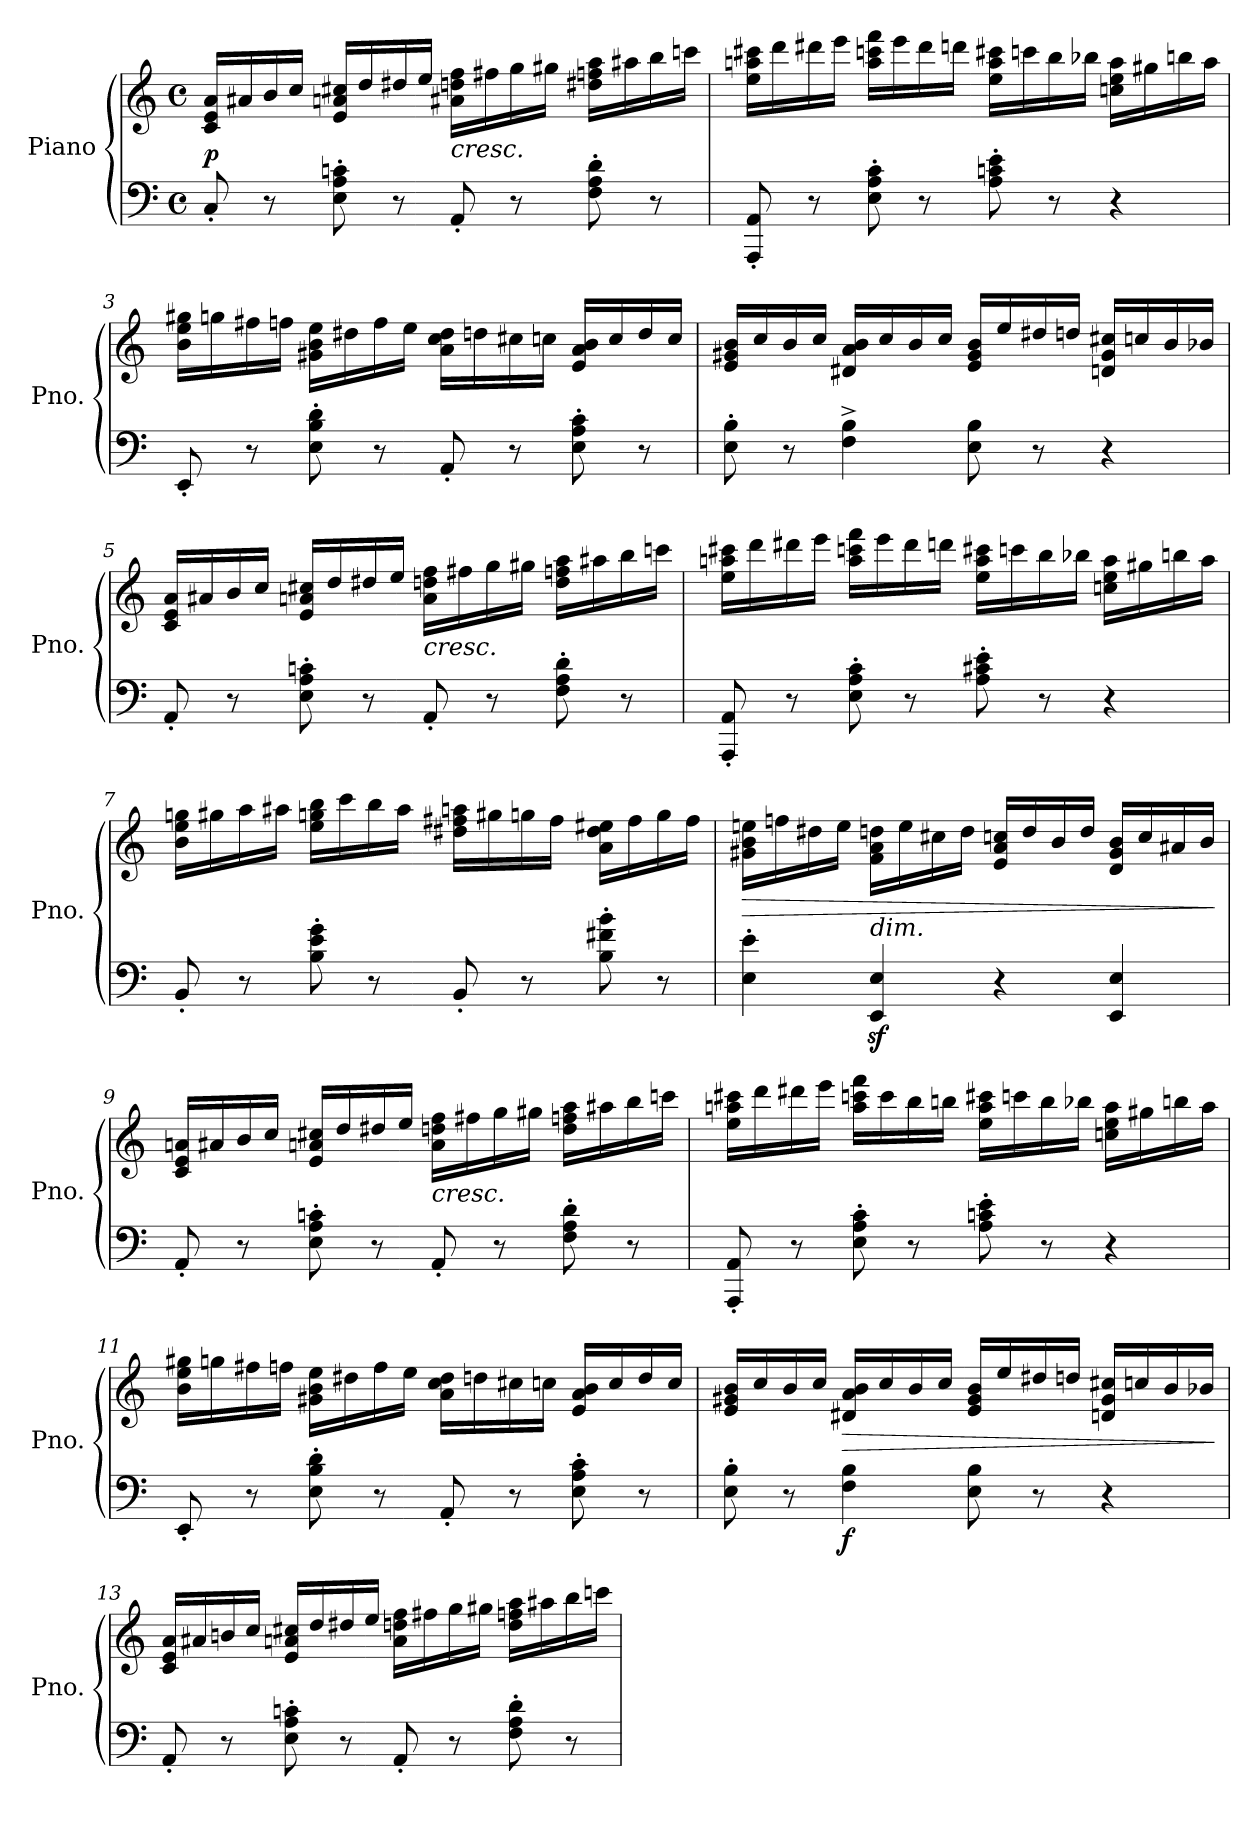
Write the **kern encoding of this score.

**kern	**kern	**dynam
*part1	*part1	*part1
*staff2	*staff1	*staff1/2
*I"Piano	*	*
*I'Pno.	*	*
*clefF4	*clefG2	*
*k[]	*k[]	*
*M4/4	*M4/4	*
*met(c)	*met(c)	*
*MM144	*MM144	*
=1	=1	=1
!	!	!LO:DY:a=2
8C'/	16c/ 16e/ 16a/LL	p
.	16a#X/	.
8r	16b/	.
.	16cc/JJ	.
8E\' 8A\' 8cn\'	16e/ 16an/ 16cc#X/LL	.
.	16dd/	.
8r	16dd#X/	.
.	16ee/JJ	.
!	!LO:TX:b:i:t=cresc.	!
8AA'/	16a#X\ 16ddn\ 16ff\LL	.
.	16ff#X\	.
8r	16gg\	.
.	16gg#X\JJ	.
8F\' 8A\' 8d\'	16dd#X\ 16ffn\ 16aa\LL	.
.	16aa#X\	.
8r	16bb\	.
.	16cccn\JJ	.
!!LO:LB:g=z
=2	=2	=2
8AAA/' 8AA/'	16ee\ 16aan\ 16ccc#X\LL	.
.	16ddd\	.
8r	16ddd#X\	.
.	16eee\JJ	.
8E\' 8A\' 8c\'	16aa\ 16cccn\ 16fff\LL	.
.	16eee\	.
8r	16ddd#\	.
.	16dddn\JJ	.
8A\' 8cn\' 8e\'	16ee\ 16aa\ 16ccc#X\LL	.
.	16cccn\	.
8r	16bb\	.
.	16bb-X\JJ	.
4r	16ccn\ 16ee\ 16aa\LL	.
.	16gg#X\	.
.	16bbn\	.
.	16aa\JJ	.
!!LO:LB:g=z
=3	=3	=3
8EE'/	16b\ 16ee\ 16gg#X\LL	.
.	16ggn\	.
8r	16ff#X\	.
.	16ffn\JJ	.
8E\' 8B\' 8d\'	16g#X\ 16b\ 16ee\LL	.
.	16dd#X\	.
8r	16ff\	.
.	16ee\JJ	.
8AA'/	16a\ 16cc\ 16dd#\LL	.
.	16ddn\	.
8r	16cc#X\	.
.	16ccn\JJ	.
8E\' 8A\' 8c\'	16e/ 16a/ 16b/LL	.
.	16cc/	.
8r	16dd/	.
.	16cc/JJ	.
=4	=4	=4
8E\' 8B\'	16e/ 16g#X/ 16b/LL	.
.	16cc/	.
8r	16b/	.
.	16cc/JJ	.
4F\^ 4B\^	16d#X/ 16a/ 16b/LL	.
.	16cc/	.
.	16b/	.
.	16cc/JJ	.
8E\ 8B\	16e/ 16g#/ 16b/LL	.
.	16ee/	.
8r	16dd#X/	.
.	16ddn/JJ	.
4r	16dn/ 16g#/ 16cc#X/LL	.
.	16ccn/	.
.	16b/	.
.	16b-X/JJ	.
!!LO:LB:g=z
=5	=5	=5
8AA'/	16c/ 16e/ 16a/LL	.
.	16a#X/	.
8r	16b/	.
.	16cc/JJ	.
8E\' 8A\' 8cn\'	16e/ 16an/ 16cc#X/LL	.
.	16dd/	.
8r	16dd#X/	.
.	16ee/JJ	.
!	!LO:TX:b:i:t=cresc.	!
8AA'/	16a\ 16ddn\ 16ff\LL	.
.	16ff#X\	.
8r	16gg\	.
.	16gg#X\JJ	.
8F\' 8A\' 8d\'	16dd\ 16ffn\ 16aa\LL	.
.	16aa#X\	.
8r	16bb\	.
.	16cccn\JJ	.
!!LO:LB:g=z
=6	=6	=6
8AAA/' 8AA/'	16ee\ 16aan\ 16ccc#X\LL	.
.	16ddd\	.
8r	16ddd#X\	.
.	16eee\JJ	.
8E\' 8A\' 8c\'	16aa\ 16cccn\ 16fff\LL	.
.	16eee\	.
8r	16ddd#\	.
.	16dddn\JJ	.
8A\' 8c#X\' 8e\'	16ee\ 16aa\ 16ccc#X\LL	.
.	16cccn\	.
8r	16bb\	.
.	16bb-X\JJ	.
4r	16ccn\ 16ee\ 16aa\LL	.
.	16gg#X\	.
.	16bbn\	.
.	16aa\JJ	.
!!LO:PB:g=z
=7	=7	=7
8BB'/	16b\ 16ee\ 16ggn\LL	.
.	16gg#X\	.
8r	16aa\	.
.	16aa#X\JJ	.
8B\' 8e\' 8g\'	16ee\ 16ggn\ 16bb\LL	.
.	16ccc\	.
8r	16bb\	.
.	16aa#\JJ	.
8BB'/	16dd#X\ 16ff#X\ 16aan\LL	.
.	16gg#X\	.
8r	16ggn\	.
.	16ff#\JJ	.
8B\' 8f#X\' 8b\'	16a\ 16dd#\ 16ee#X\LL	.
.	16ff#\	.
8r	16gg\	.
.	16ff#\JJ	.
=8	=8	=8
!	!	!LO:HP:b
4E\' 4e\'	16g#X\ 16b\ 16een\LL	>
.	16ffn\	.
.	16dd#X\	.
.	16ee\JJ	.
!	!LO:TX:b:i:t=dim.	!
4EE/z< 4E/z<	16f\ 16a\ 16ddn\LL	.
.	16ee\	.
.	16cc#X\	.
.	16dd\JJ	.
4r	16e/ 16a/ 16ccn/LL	.
.	16dd/	.
.	16b/	.
.	16dd/JJ	.
4EE/ 4E/	16d/ 16g#/ 16b/LL	.
.	16cc/	.
.	16a#X/	.
.	16b/JJ	.
.	.	]
!!LO:LB:g=z
=9	=9	=9
8AA'/	16c/ 16e/ 16an/LL	.
.	16a#X/	.
8r	16b/	.
.	16cc/JJ	.
8E\' 8A\' 8cn\'	16e/ 16an/ 16cc#X/LL	.
.	16dd/	.
8r	16dd#X/	.
.	16ee/JJ	.
!	!LO:TX:b:i:t=cresc.	!
8AA'/	16a\ 16ddn\ 16ff\LL	.
.	16ff#X\	.
8r	16gg\	.
.	16gg#X\JJ	.
8F\' 8A\' 8d\'	16dd\ 16ffn\ 16aa\LL	.
.	16aa#X\	.
8r	16bb\	.
.	16cccn\JJ	.
!!LO:LB:g=z
=10	=10	=10
8AAA/' 8AA/'	16ee\ 16aan\ 16ccc#X\LL	.
.	16ddd\	.
8r	16ddd#X\	.
.	16eee\JJ	.
8E\' 8A\' 8c\'	16aa\ 16cccn\ 16fff\LL	.
.	16ccc\	.
8r	16bb\	.
.	16bbn\JJ	.
8A\' 8cn\' 8e\'	16ee\ 16aa\ 16ccc#X\LL	.
.	16cccn\	.
8r	16bb\	.
.	16bb-X\JJ	.
4r	16ccn\ 16ee\ 16aa\LL	.
.	16gg#X\	.
.	16bbn\	.
.	16aa\JJ	.
!!LO:LB:g=z
=11	=11	=11
8EE'/	16b\ 16ee\ 16gg#X\LL	.
.	16ggn\	.
8r	16ff#X\	.
.	16ffn\JJ	.
8E\' 8B\' 8d\'	16g#X\ 16b\ 16ee\LL	.
.	16dd#X\	.
8r	16ff\	.
.	16ee\JJ	.
8AA'/	16a\ 16cc\ 16dd#\LL	.
.	16ddn\	.
8r	16cc#X\	.
.	16ccn\JJ	.
8E\' 8A\' 8c\'	16e/ 16a/ 16b/LL	.
.	16cc/	.
8r	16dd/	.
.	16cc/JJ	.
=12	=12	=12
8E\' 8B\'	16e/ 16g#X/ 16b/LL	.
.	16cc/	.
8r	16b/	.
.	16cc/JJ	.
!	!	!LO:HP:b
!	!	!LO:DY:n=1:b=2
4F\ 4B\	16d#X/ 16a/ 16b/LL	> f
.	16cc/	.
.	16b/	.
.	16cc/JJ	.
8E\ 8B\	16e/ 16g#/ 16b/LL	.
.	16ee/	.
8r	16dd#X/	.
.	16ddn/JJ	.
4r	16dn/ 16g#/ 16cc#X/LL	.
.	16ccn/	.
.	16b/	.
.	16b-X/JJ	.
.	.	]
!!LO:LB:g=z
=13	=13	=13
8AA'/	16c/ 16e/ 16a/LL	.
.	16a#X/	.
8r	16bn/	.
.	16cc/JJ	.
8E\' 8A\' 8cn\'	16e/ 16an/ 16cc#X/LL	.
.	16dd/	.
8r	16dd#X/	.
.	16ee/JJ	.
8AA'/	16a\ 16ddn\ 16ff\LL	.
.	16ff#X\	.
8r	16gg\	.
.	16gg#X\JJ	.
8F\' 8A\' 8d\'	16dd\ 16ffn\ 16aa\LL	.
.	16aa#X\	.
8r	16bb\	.
.	16cccn\JJ	.
=	=	=
*-	*-	*-
